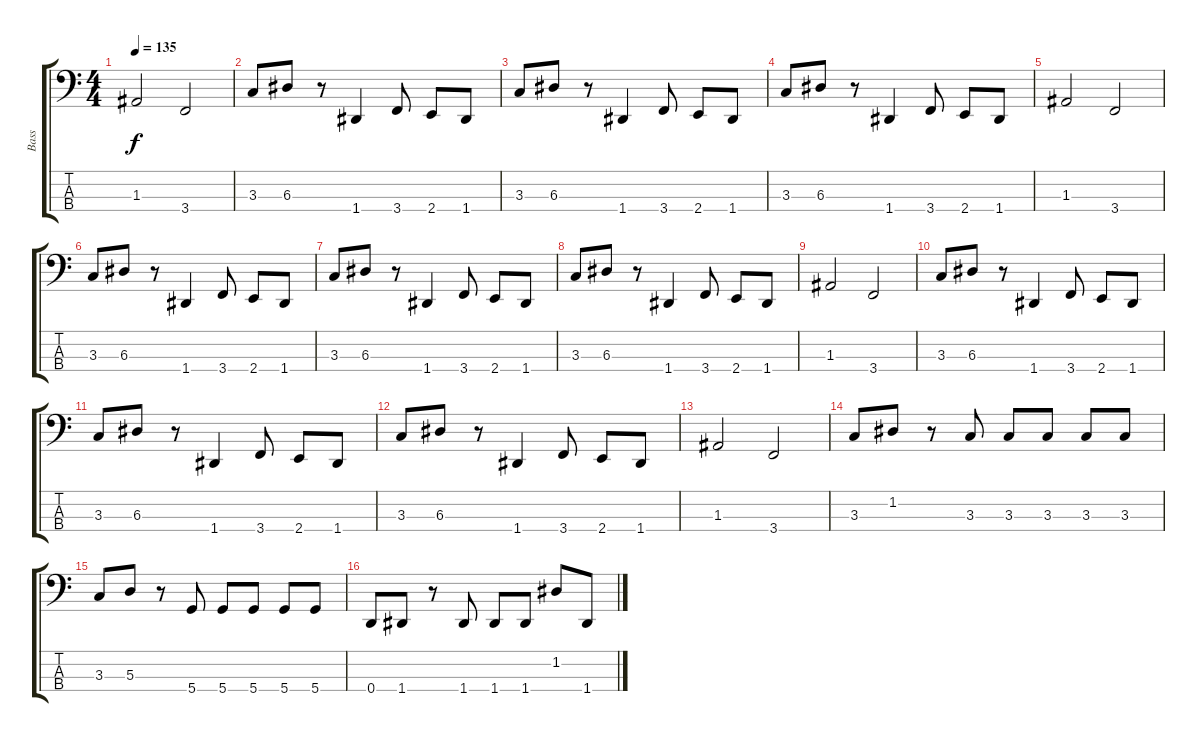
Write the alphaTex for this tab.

\track ("Bass" "Bass") {instrument electricbassfinger}
\staff {score tabs}
\tuning (G2 D2 A1 D1) {hide}
\ts (4 4)
\tempo 135
\clef f4
\ks c
1.3.2{dy f} 3.4.2 |
3.3.8 6.3.8 r.8 1.4.4 3.4.8 2.4.8 1.4.8 |
3.3.8 6.3.8 r.8 1.4.4 3.4.8 2.4.8 1.4.8 |
3.3.8 6.3.8 r.8 1.4.4 3.4.8 2.4.8 1.4.8 |
1.3.2 3.4.2 |
3.3.8 6.3.8 r.8 1.4.4 3.4.8 2.4.8 1.4.8 |
3.3.8 6.3.8 r.8 1.4.4 3.4.8 2.4.8 1.4.8 |
3.3.8 6.3.8 r.8 1.4.4 3.4.8 2.4.8 1.4.8 |
1.3.2 3.4.2 |
3.3.8 6.3.8 r.8 1.4.4 3.4.8 2.4.8 1.4.8 |
3.3.8 6.3.8 r.8 1.4.4 3.4.8 2.4.8 1.4.8 |
3.3.8 6.3.8 r.8 1.4.4 3.4.8 2.4.8 1.4.8 |
1.3.2 3.4.2 |
3.3.8 1.2.8 r.8 3.3.8 3.3.8 3.3.8 3.3.8 3.3.8 |
3.3.8 5.3.8 r.8 5.4.8 5.4.8 5.4.8 5.4.8 5.4.8 |
0.4.8 1.4.8 r.8 1.4.8 1.4.8 1.4.8 1.2.8 1.4.8
